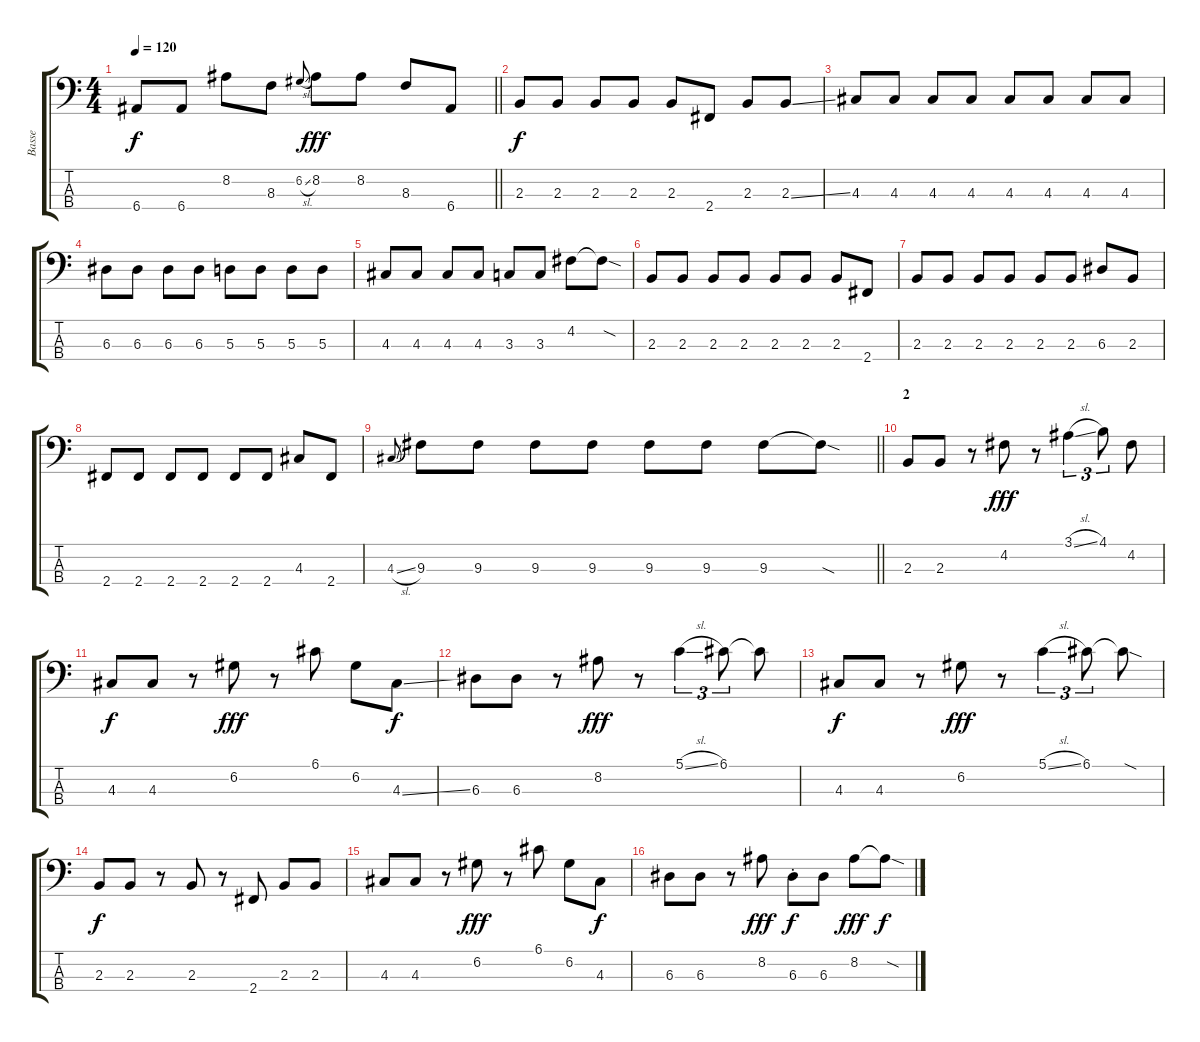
\track ("Basse" "Basse") {instrument electricbasspick}
\staff {score tabs}
\tuning (G2 D2 A1 E1) {hide}
\ts (4 4)
\tempo 120
\clef f4
\barLineRight lightlight
\ks c
6.4.8{dy f} 6.4.8 8.2.8 8.3.8 6.2{sl}.8{gr onbeat} 8.2.8{dy fff} 8.2.8 8.3.8 6.4.8 |
2.3.8{dy f} 2.3.8 2.3.8 2.3.8 2.3.8 2.4.8 2.3.8 2.3{ss}.8 |
4.3.8 4.3.8 4.3.8 4.3.8 4.3.8 4.3.8 4.3.8 4.3.8 |
6.3.8 6.3.8 6.3.8 6.3.8 5.3.8 5.3.8 5.3.8 5.3.8 |
4.3.8 4.3.8 4.3.8 4.3.8 3.3.8 3.3.8 4.2.8 4.2{sod t}.8 |
2.3.8 2.3.8 2.3.8 2.3.8 2.3.8 2.3.8 2.3.8 2.4.8 |
2.3.8 2.3.8 2.3.8 2.3.8 2.3.8 2.3.8 6.3.8 2.3.8 |
2.4.8 2.4.8 2.4.8 2.4.8 2.4.8 2.4.8 4.3.8 2.4.8 |
\barLineRight lightlight
4.3{sl}.8{gr onbeat} 9.3.8 9.3.8 9.3.8 9.3.8 9.3.8 9.3.8 9.3.8 9.3{sod t}.8 |
\section ("" "2")
2.3.8 2.3.8 r.8 4.2.8{dy fff} r.8 3.1{sl}.4{tu (3 2)} 4.1.8{tu (3 2)} 4.2.8 |
4.3.8{dy f} 4.3.8 r.8 6.2.8{dy fff} r.8 6.1.8 6.2.8 4.3{ss}.8{dy f} |
6.3.8 6.3.8 r.8 8.2.8{dy fff} r.8 5.1{sl}.4{tu (3 2)} 6.1.8{tu (3 2)} 6.1{t}.8 |
4.3.8{dy f} 4.3.8 r.8 6.2.8{dy fff} r.8 5.1{sl}.4{tu (3 2)} 6.1.8{tu (3 2)} 6.1{sod t}.8 |
2.3.8{dy f} 2.3.8 r.8 2.3.8 r.8 2.4.8 2.3.8 2.3.8 |
4.3.8 4.3.8 r.8 6.2.8{dy fff} r.8 6.1.8 6.2.8 4.3.8{dy f} |
6.3.8 6.3.8 r.8 8.2.8{dy fff} 6.3{st}.8{dy f} 6.3.8 8.2.8{dy fff} 8.2{sod t}.8{dy f}
